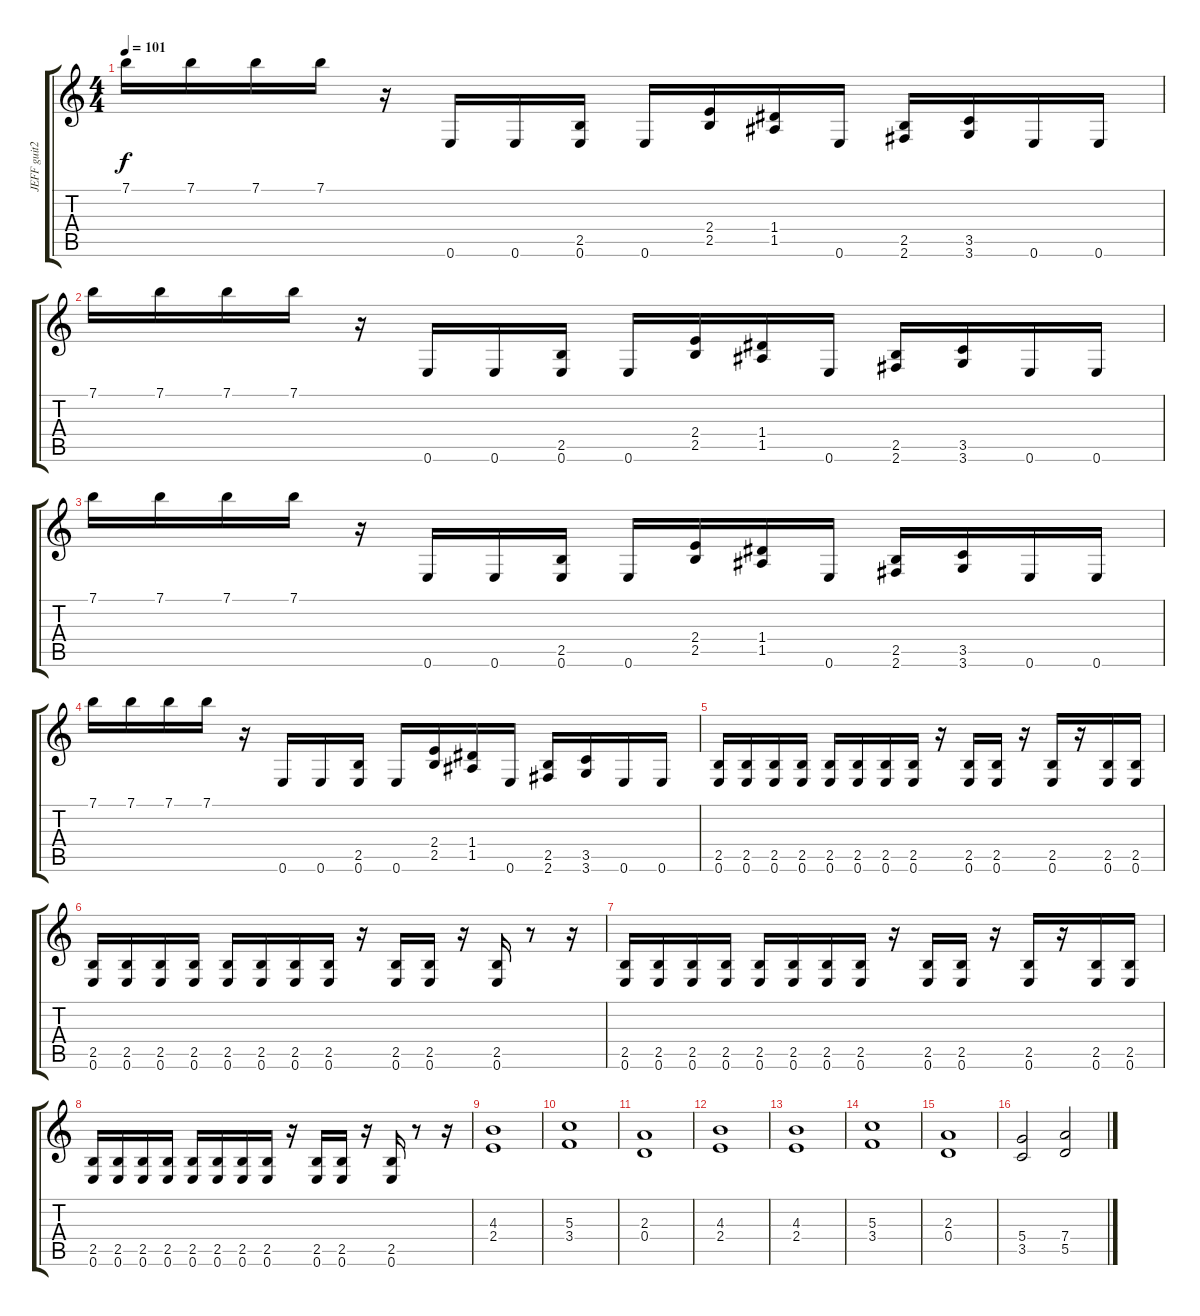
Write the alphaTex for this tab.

\track ("JEFF guit2" "JEFF guit2") {instrument overdrivenguitar}
\staff {score tabs}
\tuning (E4 B3 G3 D3 A2 E2) {hide}
\ts (4 4)
\tempo 101
\clef g2
\ks c
7.1.16{dy f} 7.1.16 7.1.16 7.1.16 r.16 0.6.16 0.6.16 (2.5 0.6).16 0.6.16 (2.4 2.5).16 (1.4 1.5).16 0.6.16 (2.5 2.6).16 (3.5 3.6).16 0.6.16 0.6.16 |
7.1.16 7.1.16 7.1.16 7.1.16 r.16 0.6.16 0.6.16 (2.5 0.6).16 0.6.16 (2.4 2.5).16 (1.4 1.5).16 0.6.16 (2.5 2.6).16 (3.5 3.6).16 0.6.16 0.6.16 |
7.1.16 7.1.16 7.1.16 7.1.16 r.16 0.6.16 0.6.16 (2.5 0.6).16 0.6.16 (2.4 2.5).16 (1.4 1.5).16 0.6.16 (2.5 2.6).16 (3.5 3.6).16 0.6.16 0.6.16 |
7.1.16 7.1.16 7.1.16 7.1.16 r.16 0.6.16 0.6.16 (2.5 0.6).16 0.6.16 (2.4 2.5).16 (1.4 1.5).16 0.6.16 (2.5 2.6).16 (3.5 3.6).16 0.6.16 0.6.16 |
(2.5 0.6).16 (2.5 0.6).16 (2.5 0.6).16 (2.5 0.6).16 (2.5 0.6).16 (2.5 0.6).16 (2.5 0.6).16 (2.5 0.6).16 r.16 (2.5 0.6).16 (2.5 0.6).16 r.16 (2.5 0.6).16 r.16 (2.5 0.6).16 (2.5 0.6).16 |
(2.5 0.6).16 (2.5 0.6).16 (2.5 0.6).16 (2.5 0.6).16 (2.5 0.6).16 (2.5 0.6).16 (2.5 0.6).16 (2.5 0.6).16 r.16 (2.5 0.6).16 (2.5 0.6).16 r.16 (2.5 0.6).16 r.8 r.16 |
(2.5 0.6).16 (2.5 0.6).16 (2.5 0.6).16 (2.5 0.6).16 (2.5 0.6).16 (2.5 0.6).16 (2.5 0.6).16 (2.5 0.6).16 r.16 (2.5 0.6).16 (2.5 0.6).16 r.16 (2.5 0.6).16 r.16 (2.5 0.6).16 (2.5 0.6).16 |
(2.5 0.6).16 (2.5 0.6).16 (2.5 0.6).16 (2.5 0.6).16 (2.5 0.6).16 (2.5 0.6).16 (2.5 0.6).16 (2.5 0.6).16 r.16 (2.5 0.6).16 (2.5 0.6).16 r.16 (2.5 0.6).16 r.8 r.16 |
(4.3 2.4).1 |
(5.3 3.4).1 |
(2.3 0.4).1 |
(4.3 2.4).1 |
(4.3 2.4).1 |
(5.3 3.4).1 |
(2.3 0.4).1 |
(5.4 3.5).2 (7.4 5.5).2
